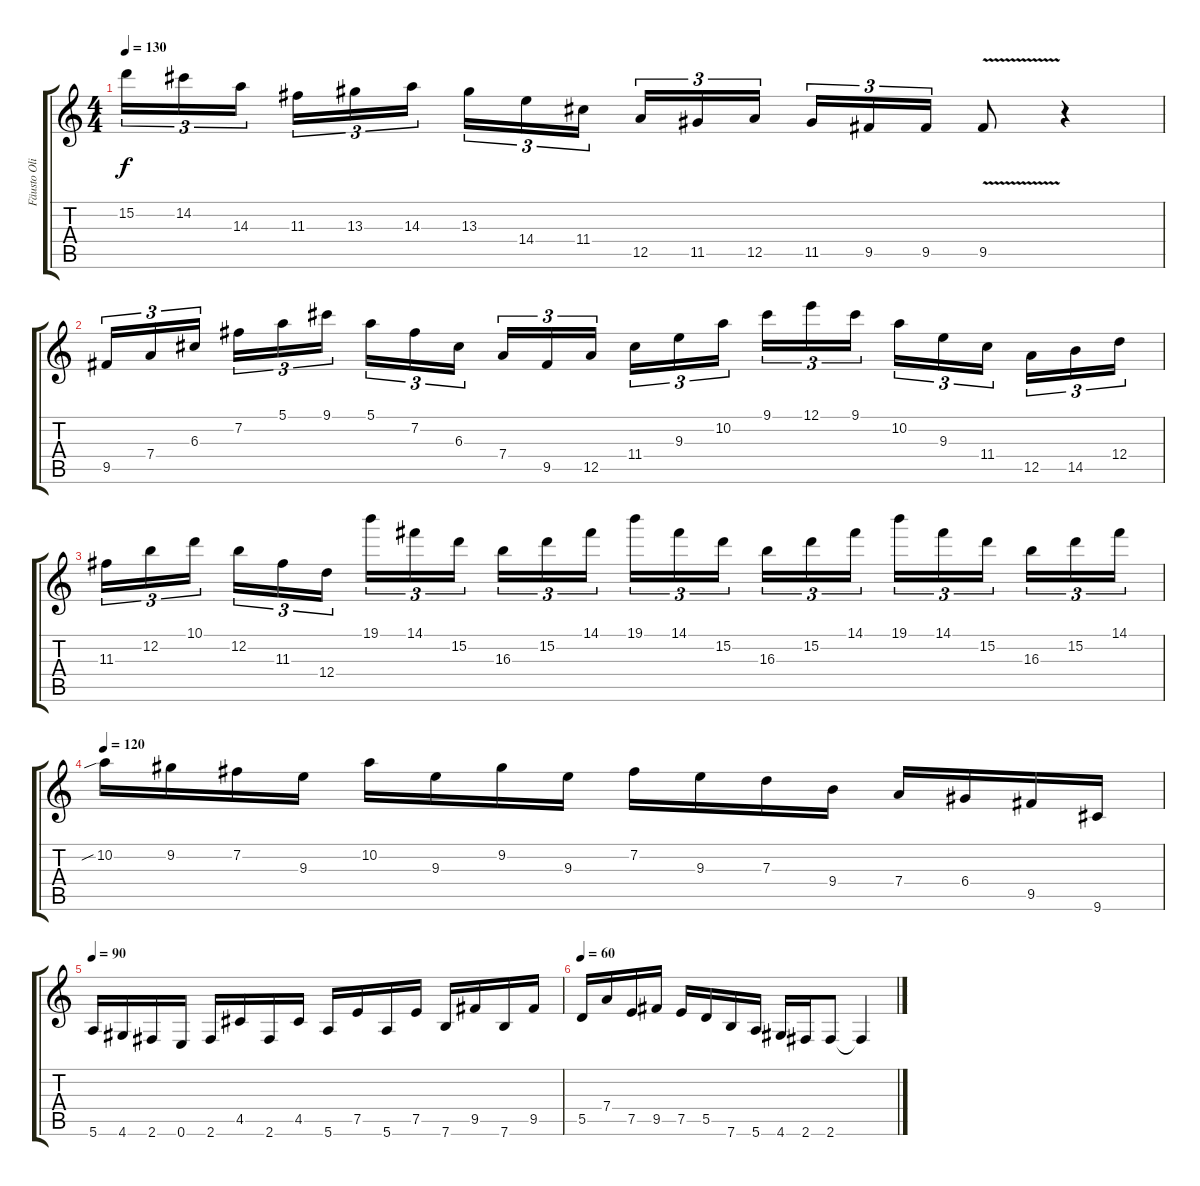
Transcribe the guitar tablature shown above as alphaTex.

\track ("Fäusto Oliveira (Lead Guitar)" "Fäusto Oli") {instrument distortionguitar}
\staff {score tabs}
\tuning (E4 B3 G3 D3 A2 E2) {hide}
\ts (4 4)
\tempo 130
\clef g2
\ks c
15.2.16{tu (3 2) dy f} 14.2.16{tu (3 2)} 14.3.16{tu (3 2)} 11.3.16{tu (3 2)} 13.3.16{tu (3 2)} 14.3.16{tu (3 2)} 13.3.16{tu (3 2)} 14.4.16{tu (3 2)} 11.4.16{tu (3 2)} 12.5.16{tu (3 2)} 11.5.16{tu (3 2)} 12.5.16{tu (3 2)} 11.5.16{tu (3 2)} 9.5.16{tu (3 2)} 9.5.16{tu (3 2)} 9.5{v}.8 r.4 |
9.5.16{tu (3 2)} 7.4.16{tu (3 2)} 6.3.16{tu (3 2)} 7.2.16{tu (3 2)} 5.1.16{tu (3 2)} 9.1.16{tu (3 2)} 5.1.16{tu (3 2)} 7.2.16{tu (3 2)} 6.3.16{tu (3 2)} 7.4.16{tu (3 2)} 9.5.16{tu (3 2)} 12.5.16{tu (3 2)} 11.4.16{tu (3 2)} 9.3.16{tu (3 2)} 10.2.16{tu (3 2)} 9.1.16{tu (3 2)} 12.1.16{tu (3 2)} 9.1.16{tu (3 2)} 10.2.16{tu (3 2)} 9.3.16{tu (3 2)} 11.4.16{tu (3 2)} 12.5.16{tu (3 2)} 14.5.16{tu (3 2)} 12.4.16{tu (3 2)} |
11.3.16{tu (3 2)} 12.2.16{tu (3 2)} 10.1.16{tu (3 2)} 12.2.16{tu (3 2)} 11.3.16{tu (3 2)} 12.4.16{tu (3 2)} 19.1.16{tu (3 2)} 14.1.16{tu (3 2)} 15.2.16{tu (3 2)} 16.3.16{tu (3 2)} 15.2.16{tu (3 2)} 14.1.16{tu (3 2)} 19.1.16{tu (3 2)} 14.1.16{tu (3 2)} 15.2.16{tu (3 2)} 16.3.16{tu (3 2)} 15.2.16{tu (3 2)} 14.1.16{tu (3 2)} 19.1.16{tu (3 2)} 14.1.16{tu (3 2)} 15.2.16{tu (3 2)} 16.3.16{tu (3 2)} 15.2.16{tu (3 2)} 14.1.16{tu (3 2)} |
\tempo 120
10.2{sib}.16 9.2.16 7.2.16 9.3.16 10.2.16 9.3.16 9.2.16 9.3.16 7.2.16 9.3.16 7.3.16 9.4.16 7.4.16 6.4.16 9.5.16 9.6.16 |
\tempo 90
5.6.16 4.6.16 2.6.16 0.6.16 2.6.16 4.5.16 2.6.16 4.5.16 5.6.16 7.5.16 5.6.16 7.5.16 7.6.16 9.5.16 7.6.16 9.5.16 |
\tempo 60
5.5.16 7.4.16 7.5.16 9.5.16 7.5.16 5.5.16 7.6.16 5.6.16 4.6.16 2.6.16 2.6.8 2.6{t}.4
